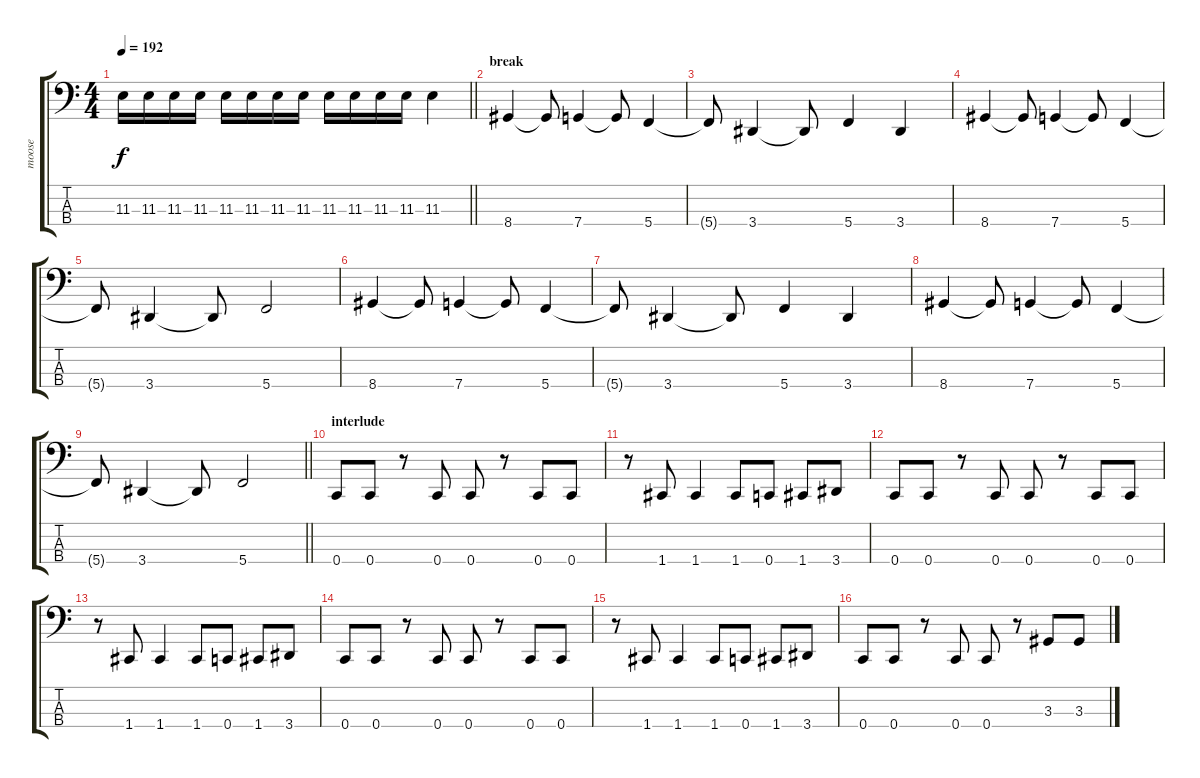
\track ("moose" "moose") {instrument slapbass1}
\staff {score tabs}
\tuning (Eb2 Bb1 F1 C1) {hide}
\ts (4 4)
\tempo 192
\clef f4
\barLineRight lightlight
\ks c
11.3.16{dy f} 11.3.16 11.3.16 11.3.16 11.3.16 11.3.16 11.3.16 11.3.16 11.3.16 11.3.16 11.3.16 11.3.16 11.3.4 |
\section ("" "break")
8.4.4 8.4{t}.8 7.4.4 7.4{t}.8 5.4.4 |
5.4{t}.8 3.4.4 3.4{t}.8 5.4.4 3.4.4 |
8.4.4 8.4{t}.8 7.4.4 7.4{t}.8 5.4.4 |
5.4{t}.8 3.4.4 3.4{t}.8 5.4.2 |
8.4.4 8.4{t}.8 7.4.4 7.4{t}.8 5.4.4 |
5.4{t}.8 3.4.4 3.4{t}.8 5.4.4 3.4.4 |
8.4.4 8.4{t}.8 7.4.4 7.4{t}.8 5.4.4 |
\barLineRight lightlight
5.4{t}.8 3.4.4 3.4{t}.8 5.4.2 |
\section ("" "interlude")
0.4.8 0.4.8 r.8 0.4.8 0.4.8 r.8 0.4.8 0.4.8 |
r.8 1.4.8 1.4.4 1.4.8 0.4.8 1.4.8 3.4.8 |
0.4.8 0.4.8 r.8 0.4.8 0.4.8 r.8 0.4.8 0.4.8 |
r.8 1.4.8 1.4.4 1.4.8 0.4.8 1.4.8 3.4.8 |
0.4.8 0.4.8 r.8 0.4.8 0.4.8 r.8 0.4.8 0.4.8 |
r.8 1.4.8 1.4.4 1.4.8 0.4.8 1.4.8 3.4.8 |
0.4.8 0.4.8 r.8 0.4.8 0.4.8 r.8 3.3.8 3.3.8
